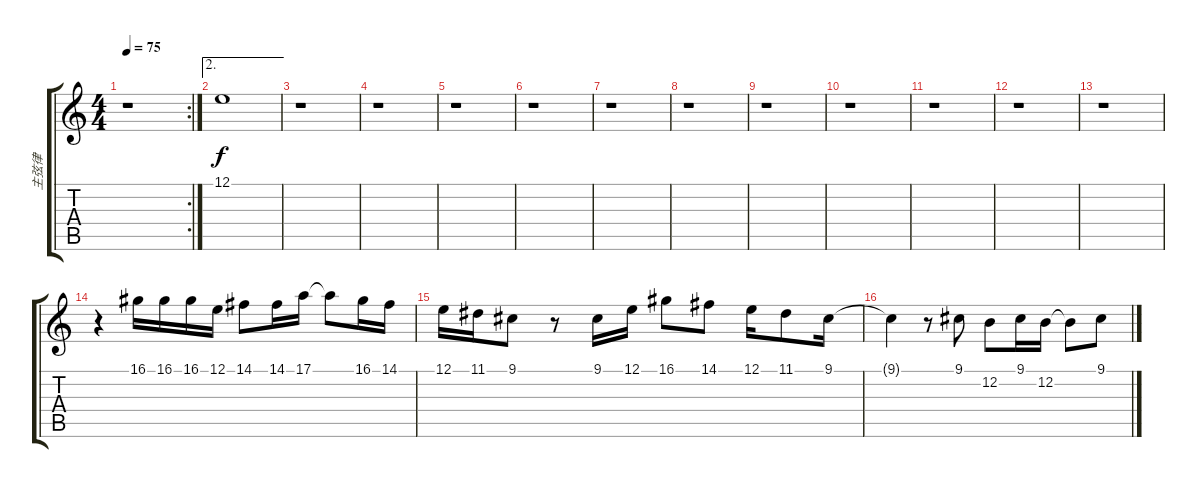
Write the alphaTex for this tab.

\track ("主弦律" "主弦律") {instrument flute}
\staff {score tabs}
\tuning (E4 B3 G3 D3 A2 E2) {hide}
\rc 2
\ts (4 4)
\tempo 75
\clef g2
\ks c
r.1{dy f} |
\ae 2
12.1.1 |
r.1 |
r.1 |
r.1 |
r.1 |
r.1 |
r.1 |
r.1 |
r.1 |
r.1 |
r.1 |
r.1 |
r.4 16.1.16 16.1.16 16.1.16 12.1.16 14.1.8 14.1.16 17.1.16 17.1{t}.8 16.1.16 14.1.16 |
12.1.16 11.1.16 9.1.8 r.8 9.1.16 12.1.16 16.1.8 14.1.8 12.1.16 11.1.8 9.1.16 |
9.1{t}.4 r.8 9.1.8 12.2.8 9.1.16 12.2.16 12.2{t}.8 9.1.8
